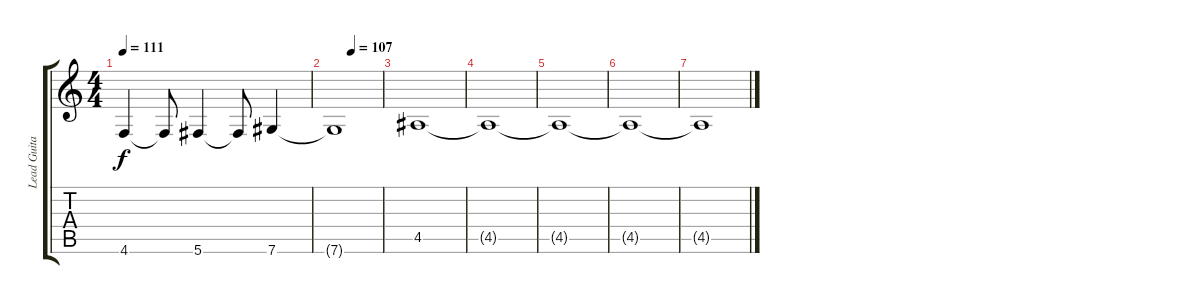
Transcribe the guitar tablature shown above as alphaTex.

\track ("Lead Guitar" "Lead Guita") {instrument electricguitarclean}
\staff {score tabs}
\tuning (Db4 Ab3 E3 B2 Gb2 Db2) {hide}
\ts (4 4)
\tempo 111
\clef g2
\ks c
4.6.4{dy f} 4.6{t}.8 5.6.4 5.6{t}.8 7.6.4 |
\tempo (107 0.375)
7.6{t}.1 |
4.5.1 |
4.5{t}.1 |
4.5{t}.1{volume 0} |
4.5{t}.1 |
4.5{t}.1
